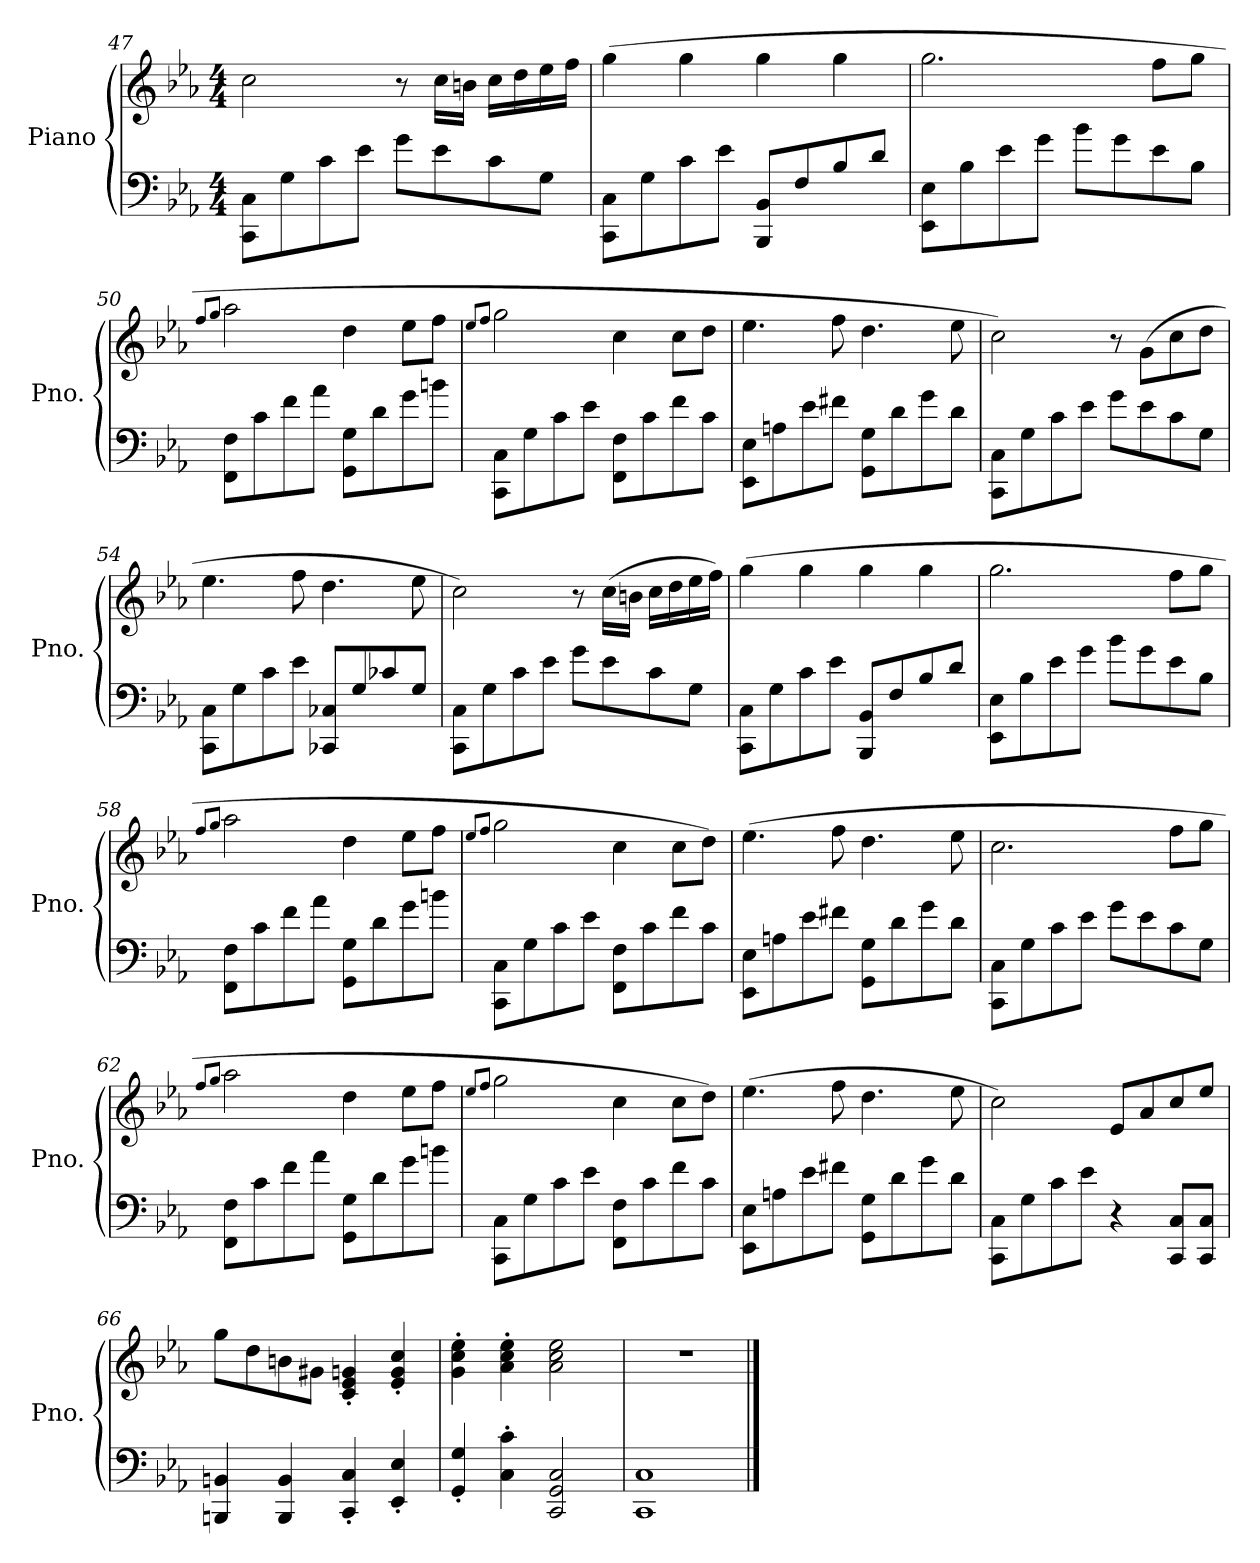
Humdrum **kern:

**kern	**kern
*part1	*part1
*staff2	*staff1
*I"Piano	*
*I'Pno.	*
*clefF4	*clefG2
*k[b-e-a-]	*k[b-e-a-]
*M4/4	*M4/4
=47	=47
8CC\ 8C\L	2cc\
8G\	.
8c\	.
8e-\J	.
8g\L	8r
8e-\	16cc\LL
.	16bn\JJ
8c\	16cc\LL
.	16dd\
8G\J	16ee-\
.	16ff\JJ
!!LO:PB:g=z
=48	=48
8CC\ 8C\L	(4gg\
8G\	.
8c\	4gg\
8e-\J	.
8BBB-/ 8BB-/L	4gg\
8F/	.
8B-/	4gg\
8d/J	.
=49	=49
8EE-\ 8E-\L	2.gg\
8B-\	.
8e-\	.
8g\J	.
8b-\L	.
8g\	.
8e-\	8ff\L
8B-\J	8gg\J
=50	=50
.	8qff/L
.	8qgg/J
8FF\ 8F\L	2aa-\
8c\	.
8f\	.
8a-\J	.
8GG\ 8G\L	4dd\
8d\	.
8g\	8ee-\L
8bn\J	8ff\J
=51	=51
.	8qee-/L
.	8qff/J
8CC\ 8C\L	2gg\
8G\	.
8c\	.
8e-\J	.
8FF\ 8F\L	4cc\
8c\	.
8f\	8cc\L
8c\J	8dd\J
!!LO:LB:g=z
=52	=52
8EE-\ 8E-\L	4.ee-\
8An\	.
8e-\	.
8f#X\J	8ff\
8GG\ 8G\L	4.dd\
8d\	.
8g\	.
8d\J	8ee-\
=53	=53
8CC\ 8C\L	2cc\)
8G\	.
8c\	.
8e-\J	.
8g\L	8r
8e-\	(8g\L
8c\	8cc\
8G\J	8dd\J
=54	=54
8CC\ 8C\L	4.ee-\
8G\	.
8c\	.
8e-\J	8ff\
8CC-X/ 8C-X/L	4.dd\
8G/	.
8c-X/	.
8G/J	8ee-\
=55	=55
8CC\ 8C\L	2cc\)
8G\	.
8c\	.
8e-\J	.
8g\L	8r
8e-\	(16cc\LL
.	16bn\JJ
8c\	16cc\LL
.	16dd\
8G\J	16ee-\
.	16ff\JJ)
!!LO:LB:g=z
=56	=56
8CC\ 8C\L	(4gg\
8G\	.
8c\	4gg\
8e-\J	.
8BBB-/ 8BB-/L	4gg\
8F/	.
8B-/	4gg\
8d/J	.
=57	=57
8EE-\ 8E-\L	2.gg\
8B-\	.
8e-\	.
8g\J	.
8b-\L	.
8g\	.
8e-\	8ff\L
8B-\J	8gg\J
=58	=58
.	8qff/L
.	8qgg/J
8FF\ 8F\L	2aa-\
8c\	.
8f\	.
8a-\J	.
8GG\ 8G\L	4dd\
8d\	.
8g\	8ee-\L
8bn\J	8ff\J
=59	=59
.	8qee-/L
.	8qff/J
8CC\ 8C\L	2gg\
8G\	.
8c\	.
8e-\J	.
8FF\ 8F\L	4cc\
8c\	.
8f\	8cc\L
8c\J	8dd\J)
!!LO:LB:g=z
=60	=60
8EE-\ 8E-\L	(4.ee-\
8An\	.
8e-\	.
8f#X\J	8ff\
8GG\ 8G\L	4.dd\
8d\	.
8g\	.
8d\J	8ee-\
=61	=61
8CC\ 8C\L	2.cc\
8G\	.
8c\	.
8e-\J	.
8g\L	.
8e-\	.
8c\	8ff\L
8G\J	8gg\J
=62	=62
.	8qff/L
.	8qgg/J
8FF\ 8F\L	2aa-\
8c\	.
8f\	.
8a-\J	.
8GG\ 8G\L	4dd\
8d\	.
8g\	8ee-\L
8bn\J	8ff\J
=63	=63
.	8qee-/L
.	8qff/J
8CC\ 8C\L	2gg\
8G\	.
8c\	.
8e-\J	.
8FF\ 8F\L	4cc\
8c\	.
8f\	8cc\L
8c\J	8dd\J)
!!LO:LB:g=z
=64	=64
8EE-\ 8E-\L	(4.ee-\
8An\	.
8e-\	.
8f#X\J	8ff\
8GG\ 8G\L	4.dd\
8d\	.
8g\	.
8d\J	8ee-\
=65	=65
8CC\ 8C\L	2cc\)
8G\	.
8c\	.
8e-\J	.
4r	8e-/L
.	8a-/
8CC/ 8C/L	8cc/
8CC/ 8C/J	(8ee-/J
=66	=66
4BBBn/ 4BBn/	8gg\L
.	8dd\
4BBB/ 4BB/	8bn\
.	8g#X\J
4CC/' 4C/'	4c/' 4e-/' 4gn/'
4EE-/' 4E-/'	4e-/' 4g/' 4cc/'
=67	=67
4GG/' 4G/'	4g\' 4cc\' 4ee-\'
4C\' 4c\'	4a-\' 4cc\' 4ee-\'
2CC/ 2GG/ 2C/	2a-\ 2cc\ 2ee-\
=68	=68
1CC 1C	1r
==	==
*-	*-
